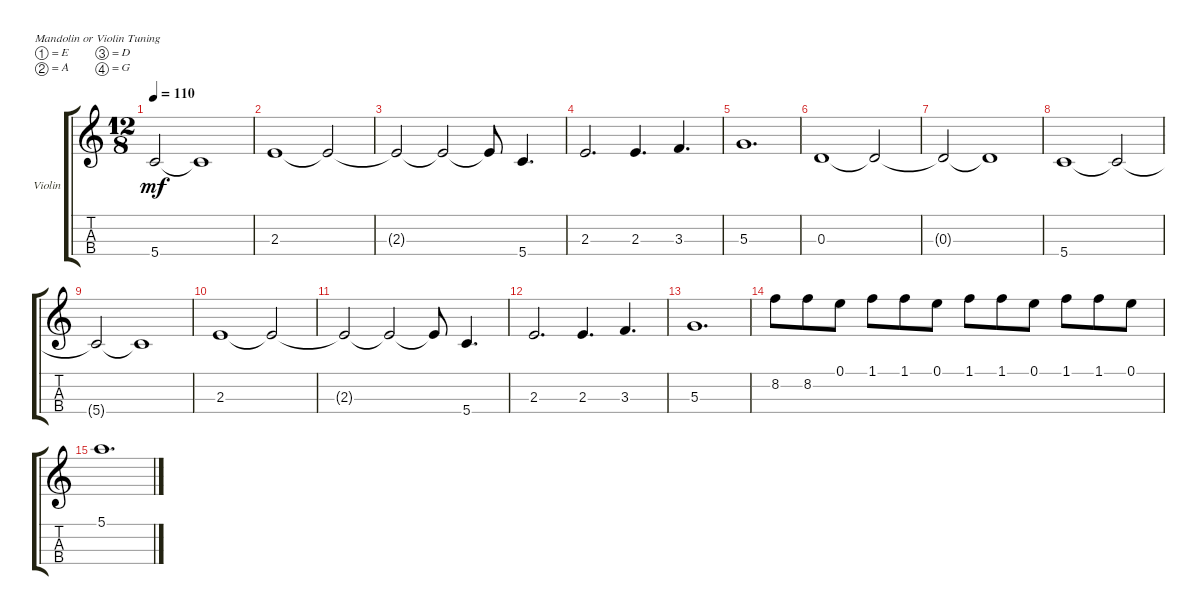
\bracketExtendMode groupsimilarinstruments
\firstSystemTrackNameOrientation horizontal
\otherSystemsTrackNameOrientation horizontal
\track ("Fiddle" "Violin") {instrument violin}
\staff {score tabs}
\tuning (E5 A4 D4 G3)
\ts (12 8)
\tempo 110
\clef g2
\ks c
5.4{t}.2{dy mf} 5.4{t}.1 |
2.3.1 2.3{t}.2 |
2.3{t}.2 2.3{t}.2 2.3{t}.8 5.4.4{d} |
2.3.2{d} 2.3.4{d} 3.3.4{d} |
5.3.1{d} |
0.3.1 0.3{t}.2 |
0.3{t}.2 0.3{t}.1 |
5.4.1 5.4{t}.2 |
5.4{t}.2 5.4{t}.1 |
2.3.1 2.3{t}.2 |
2.3{t}.2 2.3{t}.2 2.3{t}.8 5.4.4{d} |
2.3.2{d} 2.3.4{d} 3.3.4{d} |
5.3.1{d} |
8.2.8 8.2.8 0.1.8 1.1.8 1.1.8 0.1.8 1.1.8 1.1.8 0.1.8 1.1.8 1.1.8 0.1.8 |
5.1.1{d}
